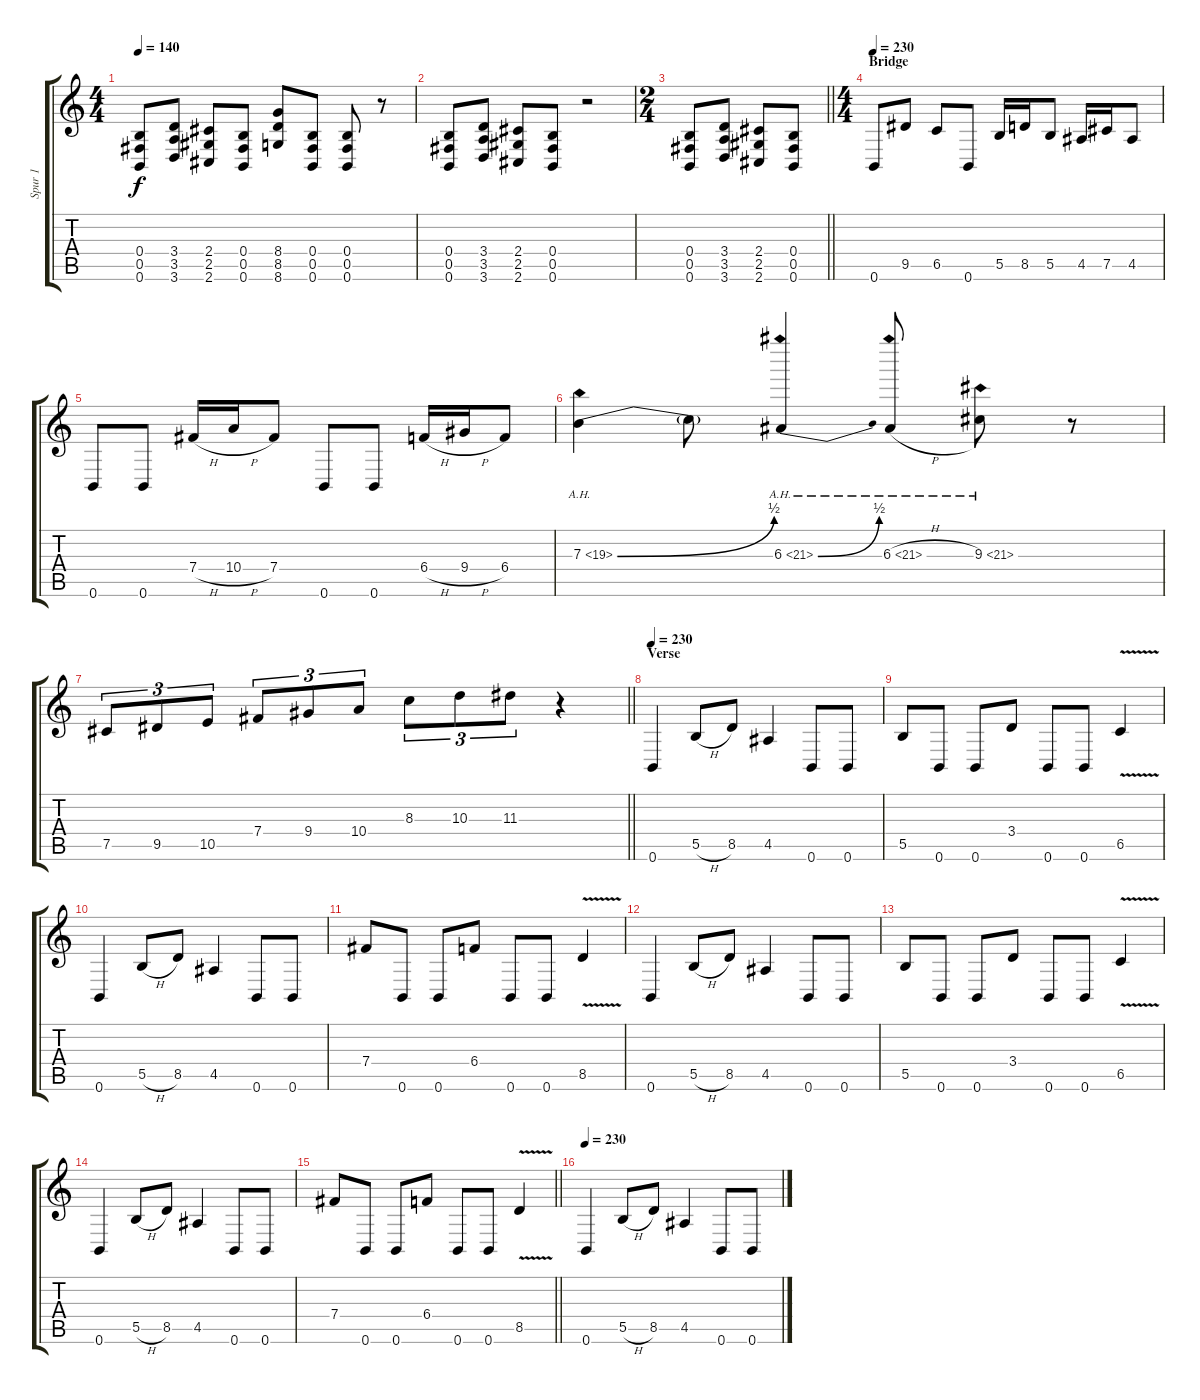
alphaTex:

\track ("Spur 1" "Spur 1") {instrument distortionguitar}
\staff {score tabs}
\tuning (Db4 Ab3 E3 B2 Gb2 B1) {hide}
\ts (4 4)
\tempo 140
\clef g2
\ks c
(0.4 0.5 0.6).8{dy f} (3.4 3.5 3.6).8 (2.4 2.5 2.6).8 (0.4 0.5 0.6).8 (8.4 8.5 8.6).8 (0.4 0.5 0.6).8 (0.4 0.5 0.6).8 r.8 |
(0.4 0.5 0.6).8 (3.4 3.5 3.6).8 (2.4 2.5 2.6).8 (0.4 0.5 0.6).8 r.2 |
\ts (2 4)
\barLineRight lightlight
(0.4 0.5 0.6).8 (3.4 3.5 3.6).8 (2.4 2.5 2.6).8 (0.4 0.5 0.6).8 |
\ts (4 4)
\section ("" "Bridge")
\tempo 230
0.6.8 9.5.8 6.5.8 0.6.8 5.5.16 8.5.16 5.5.8 4.5.16 7.5.16 4.5.8 |
0.6.8 0.6.8 7.4{h}.16 10.4{h}.16 7.4.8 0.6.8 0.6.8 6.4{h}.16 9.4{h}.16 6.4.8 |
7.3{be (bend 0 0 60 2) ah 12}.4 7.3{t}.8 6.3{be (bend 0 0 60 2) ah 15}.4 6.3{ah 15 h}.8 9.3{ah 12}.8 r.8 |
\barLineRight lightlight
7.5.8{tu (3 2)} 9.5.8{tu (3 2)} 10.5.8{tu (3 2)} 7.4.8{tu (3 2)} 9.4.8{tu (3 2)} 10.4.8{tu (3 2)} 8.3.8{tu (3 2)} 10.3.8{tu (3 2)} 11.3.8{tu (3 2)} r.4 |
\section ("" "Verse")
\tempo 230
0.6.4 5.5{h}.8 8.5.8 4.5.4 0.6.8 0.6.8 |
5.5.8 0.6.8 0.6.8 3.4.8 0.6.8 0.6.8 6.5{v}.4 |
0.6.4 5.5{h}.8 8.5.8 4.5.4 0.6.8 0.6.8 |
7.4.8 0.6.8 0.6.8 6.4.8 0.6.8 0.6.8 8.5{v}.4 |
0.6.4 5.5{h}.8 8.5.8 4.5.4 0.6.8 0.6.8 |
5.5.8 0.6.8 0.6.8 3.4.8 0.6.8 0.6.8 6.5{v}.4 |
0.6.4 5.5{h}.8 8.5.8 4.5.4 0.6.8 0.6.8 |
\barLineRight lightlight
7.4.8 0.6.8 0.6.8 6.4.8 0.6.8 0.6.8 8.5{v}.4 |
\tempo 230
0.6.4 5.5{h}.8 8.5.8 4.5.4 0.6.8 0.6.8
